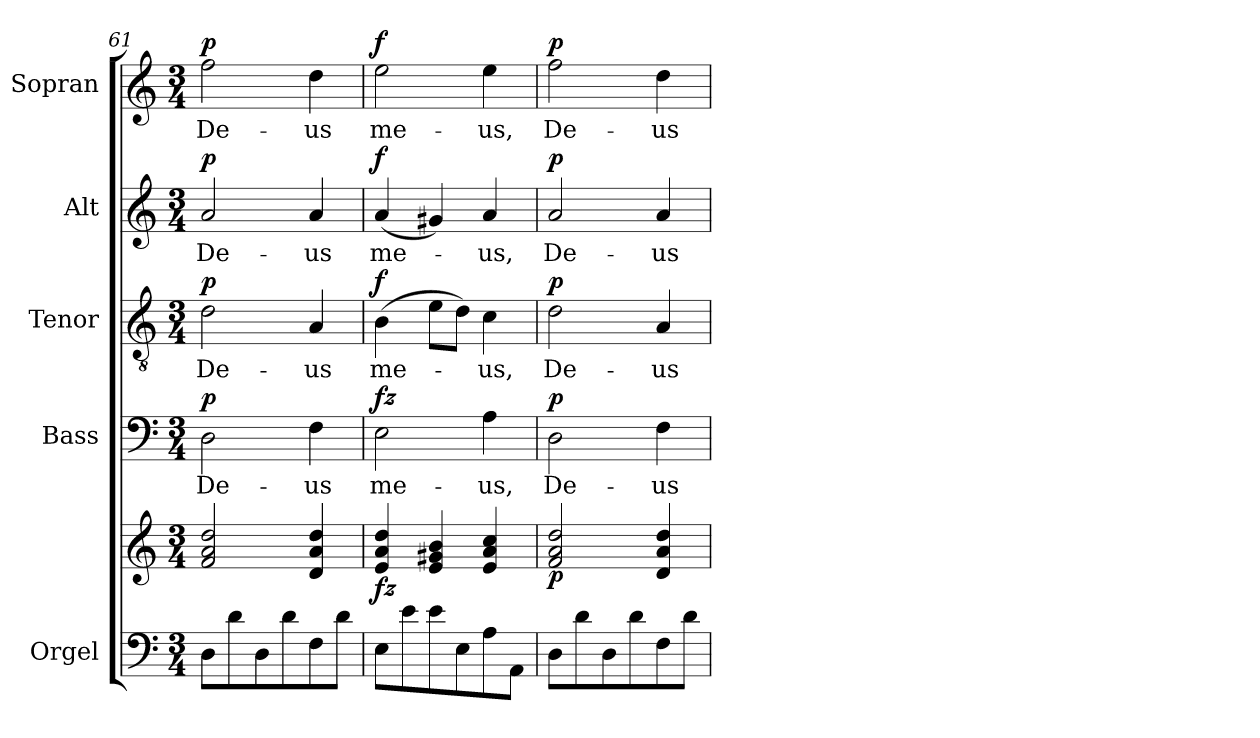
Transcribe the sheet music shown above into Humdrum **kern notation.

**kern	**kern	**dynam	**kern	**text	**dynam	**kern	**text	**dynam	**kern	**text	**dynam	**kern	**text	**dynam
*part5	*part5	*part5	*part4	*part4	*part4	*part3	*part3	*part3	*part2	*part2	*part2	*part1	*part1	*part1
*staff6	*staff5	*staff5/6	*staff4	*staff4	*staff4	*staff3	*staff3	*staff3	*staff2	*staff2	*staff2	*staff1	*staff1	*staff1
*I"Orgel	*	*	*I"Bass	*	*	*I"Tenor	*	*	*I"Alt	*	*	*I"Sopran	*	*
*I'Org.	*	*	*I'B.	*	*	*I'T.	*	*	*I'A.	*	*	*I'S.	*	*
*clefF4	*clefG2	*	*clefF4	*	*	*clefGv2	*	*	*clefG2	*	*	*clefG2	*	*
*k[]	*k[]	*	*k[]	*	*	*k[]	*	*	*k[]	*	*	*k[]	*	*
*C:	*C:	*	*C:	*	*	*C:	*	*	*C:	*	*	*C:	*	*
*M3/4	*M3/4	*	*M3/4	*	*	*M3/4	*	*	*M3/4	*	*	*M3/4	*	*
=61	=61	=61	=61	=61	=61	=61	=61	=61	=61	=61	=61	=61	=61	=61
!	!	!	!	!LO:LY:b	!LO:DY:a	!	!LO:LY:b	!LO:DY:a	!	!LO:LY:b	!LO:DY:a	!	!LO:LY:b	!LO:DY:a
8D\L	2f/ 2a/ 2dd/	.	2D\	De-	p	2d\	De-	p	2a/	De-	p	2ff\	De-	p
8d\	.	.	.	.	.	.	.	.	.	.	.	.	.	.
8D\	.	.	.	.	.	.	.	.	.	.	.	.	.	.
8d\	.	.	.	.	.	.	.	.	.	.	.	.	.	.
!	!	!	!	!LO:LY:b	!	!	!LO:LY:b	!	!	!LO:LY:b	!	!	!LO:LY:b	!
8F\	4d/ 4a/ 4dd/	.	4F\	-us	.	4A/	-us	.	4a/	-us	.	4dd\	-us	.
8d\J	.	.	.	.	.	.	.	.	.	.	.	.	.	.
=62	=62	=62	=62	=62	=62	=62	=62	=62	=62	=62	=62	=62	=62	=62
!	!	!LO:DY:b	!	!LO:LY:b	!LO:DY:a	!	!LO:LY:b	!LO:DY:a	!	!LO:LY:b	!LO:DY:a	!	!LO:LY:b	!LO:DY:a
8E\L	4e/ 4a/ 4dd/	fz	2E\	me-	fz	(>4B\	me-	f	(<4a/	me-	f	2ee\	me-	f
8e\	.	.	.	.	.	.	.	.	.	.	.	.	.	.
8e\	4e/ 4g#X/ 4b/	.	.	.	.	8e\L	.	.	4g#X/)	.	.	.	.	.
8E\	.	.	.	.	.	8d\J)	.	.	.	.	.	.	.	.
!	!	!	!	!LO:LY:b	!	!	!LO:LY:b	!	!	!LO:LY:b	!	!	!LO:LY:b	!
8A\	4e/ 4a/ 4cc/	.	4A\	-us,	.	4c\	-us,	.	4a/	-us,	.	4ee\	-us,	.
8AA\J	.	.	.	.	.	.	.	.	.	.	.	.	.	.
=63	=63	=63	=63	=63	=63	=63	=63	=63	=63	=63	=63	=63	=63	=63
!	!	!LO:DY:b	!	!LO:LY:b	!LO:DY:a	!	!LO:LY:b	!LO:DY:a	!	!LO:LY:b	!LO:DY:a	!	!LO:LY:b	!LO:DY:a
8D\L	2f/ 2a/ 2dd/	p	2D\	De-	p	2d\	De-	p	2a/	De-	p	2ff\	De-	p
8d\	.	.	.	.	.	.	.	.	.	.	.	.	.	.
8D\	.	.	.	.	.	.	.	.	.	.	.	.	.	.
8d\	.	.	.	.	.	.	.	.	.	.	.	.	.	.
!	!	!	!	!LO:LY:b	!	!	!LO:LY:b	!	!	!LO:LY:b	!	!	!LO:LY:b	!
8F\	4d/ 4a/ 4dd/	.	4F\	-us	.	4A/	-us	.	4a/	-us	.	4dd\	-us	.
8d\J	.	.	.	.	.	.	.	.	.	.	.	.	.	.
=	=	=	=	=	=	=	=	=	=	=	=	=	=	=
*-	*-	*-	*-	*-	*-	*-	*-	*-	*-	*-	*-	*-	*-	*-
